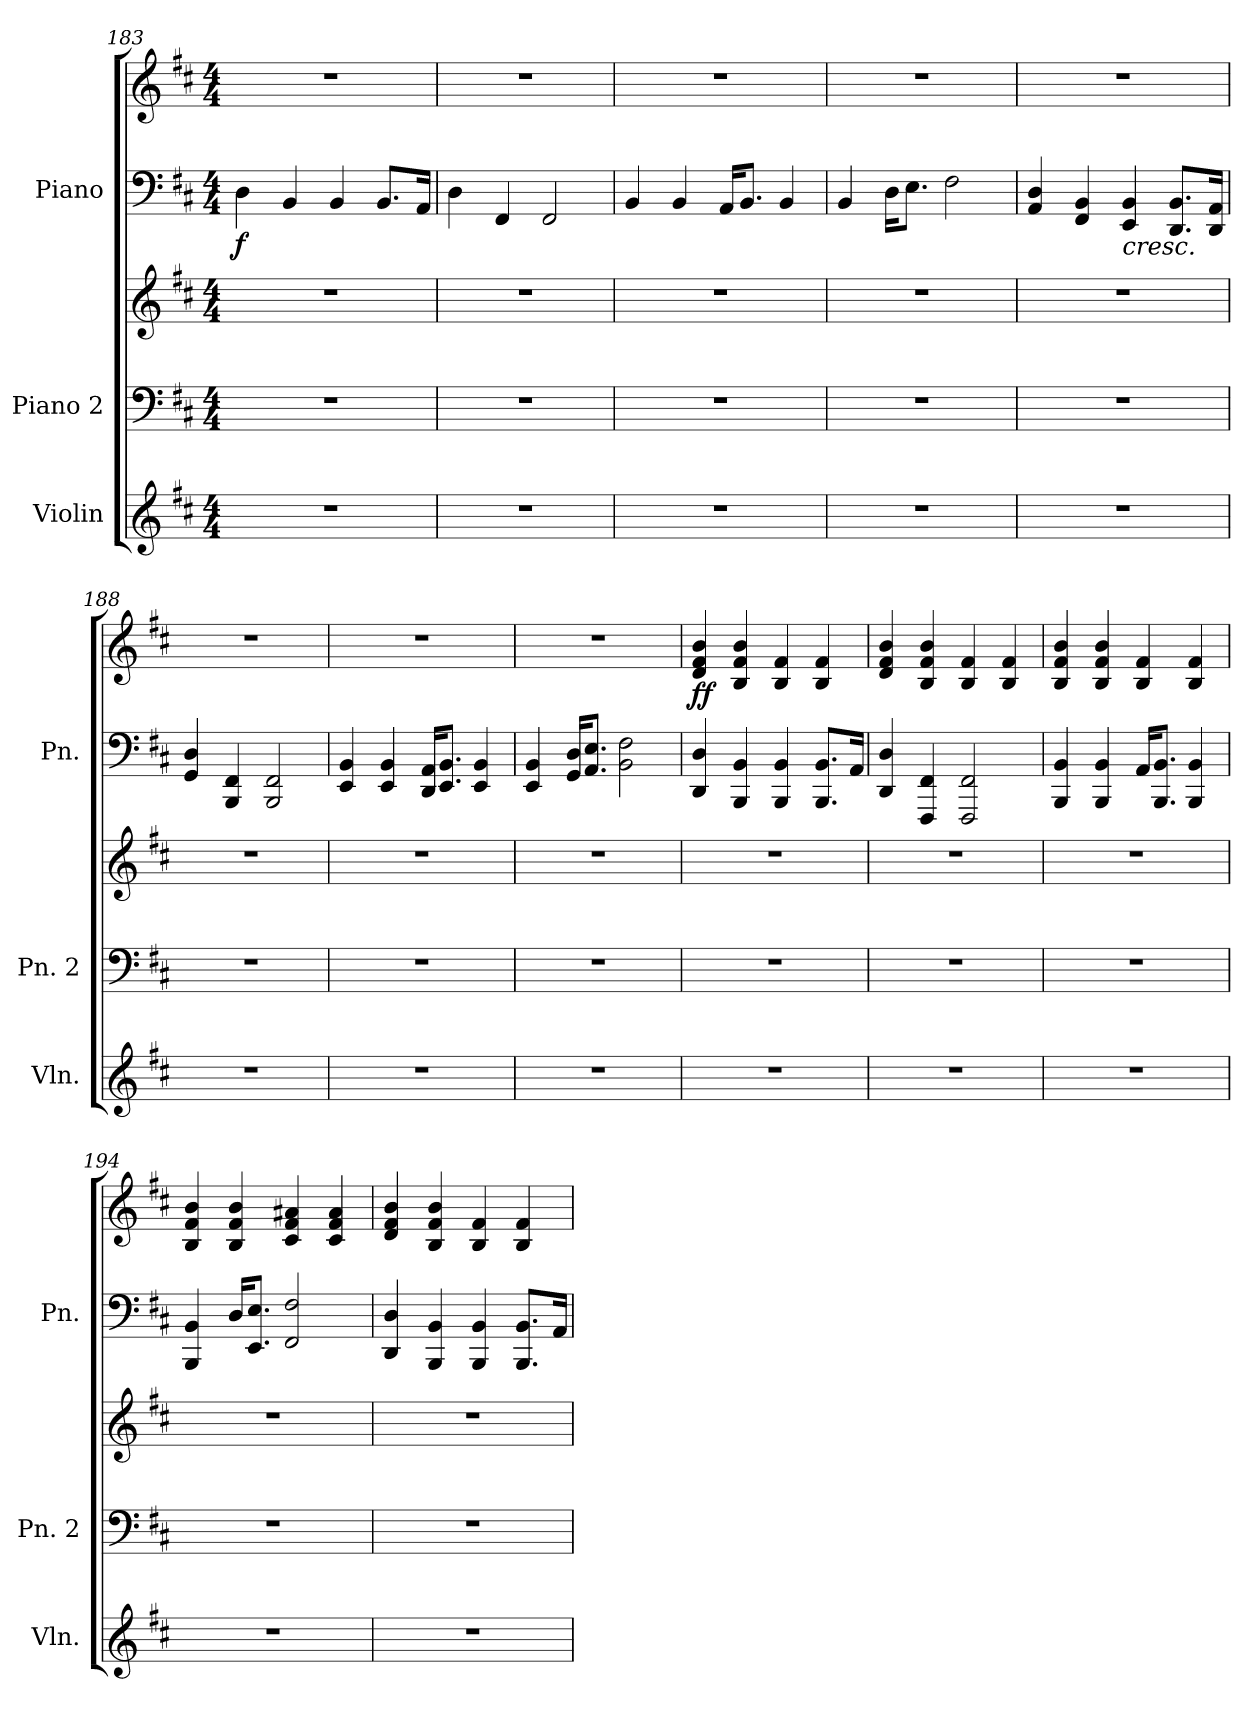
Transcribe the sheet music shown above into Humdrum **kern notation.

**kern	**kern	**kern	**kern	**kern	**dynam
*part3	*part2	*part2	*part1	*part1	*part1
*staff5	*staff4	*staff3	*staff2	*staff1	*staff1/2
*I"Violin	*I"Piano 2	*	*I"Piano	*	*
*I'Vln.	*I'Pn. 2	*	*I'Pn.	*	*
*clefG2	*clefF4	*clefG2	*clefF4	*clefG2	*
*k[f#c#]	*k[f#c#]	*k[f#c#]	*k[f#c#]	*k[f#c#]	*
*M4/4	*M4/4	*M4/4	*M4/4	*M4/4	*
*MM127	*MM127	*MM127	*MM127	*MM127	*
=183	=183	=183	=183	=183	=183
!	!	!	!	!	!LO:DY:b=2
1r	1r	1r	4D\	1r	f
.	.	.	4BB/	.	.
.	.	.	4BB/	.	.
.	.	.	8.BB/L	.	.
.	.	.	16AA/Jk	.	.
!!LO:LB:g=z
=184	=184	=184	=184	=184	=184
1r	1r	1r	4D\	1r	.
.	.	.	4FF#/	.	.
.	.	.	2FF#/	.	.
=185	=185	=185	=185	=185	=185
1r	1r	1r	4BB/	1r	.
.	.	.	4BB/	.	.
.	.	.	16AA/KL	.	.
.	.	.	8.BB/J	.	.
.	.	.	4BB/	.	.
=186	=186	=186	=186	=186	=186
1r	1r	1r	4BB/	1r	.
.	.	.	16D\KL	.	.
.	.	.	8.E\J	.	.
.	.	.	2F#\	.	.
=187	=187	=187	=187	=187	=187
1r	1r	1r	4AA/ 4D/	1r	.
.	.	.	4FF#/ 4BB/	.	.
!	!	!	!LO:TX:b:i:t=cresc.	!	!
.	.	.	4EE/ 4BB/	.	.
.	.	.	8.DD/ 8.BB/L	.	.
.	.	.	16DD/ 16AA/Jk	.	.
=188	=188	=188	=188	=188	=188
1r	1r	1r	4GG/ 4D/	1r	.
.	.	.	4BBB/ 4FF#/	.	.
.	.	.	2BBB/ 2FF#/	.	.
=189	=189	=189	=189	=189	=189
1r	1r	1r	4EE/ 4BB/	1r	.
.	.	.	4EE/ 4BB/	.	.
.	.	.	16DD/ 16AA/KL	.	.
.	.	.	8.EE/ 8.BB/J	.	.
.	.	.	4EE/ 4BB/	.	.
=190	=190	=190	=190	=190	=190
1r	1r	1r	4EE/ 4BB/	1r	.
.	.	.	16GG/ 16D/KL	.	.
.	.	.	8.AA/ 8.E/J	.	.
.	.	.	2BB\ 2F#\	.	.
=191	=191	=191	=191	=191	=191
!	!	!	!	!	!LO:DY:b
1r	1r	1r	4DD/ 4D/	4d/ 4f#/ 4b/	ff
.	.	.	4BBB/ 4BB/	4B/ 4f#/ 4b/	.
.	.	.	4BBB/ 4BB/	4B/ 4f#/	.
.	.	.	8.BBB/ 8.BB/L	4B/ 4f#/	.
.	.	.	16AA/Jk	.	.
!!LO:LB:g=z
=192	=192	=192	=192	=192	=192
1r	1r	1r	4DD/ 4D/	4d/ 4f#/ 4b/	.
.	.	.	4FFF#/ 4FF#/	4B/ 4f#/ 4b/	.
.	.	.	2FFF#/ 2FF#/	4B/ 4f#/	.
.	.	.	.	4B/ 4f#/	.
=193	=193	=193	=193	=193	=193
1r	1r	1r	4BBB/ 4BB/	4B/ 4f#/ 4b/	.
.	.	.	4BBB/ 4BB/	4B/ 4f#/ 4b/	.
.	.	.	16AA/KL	4B/ 4f#/	.
.	.	.	8.BBB/ 8.BB/J	.	.
.	.	.	4BBB/ 4BB/	4B/ 4f#/	.
=194	=194	=194	=194	=194	=194
1r	1r	1r	4BBB/ 4BB/	4B/ 4f#/ 4b/	.
.	.	.	16D/KL	4B/ 4f#/ 4b/	.
.	.	.	8.EE/ 8.E/J	.	.
.	.	.	2FF#/ 2F#/	4c#/ 4f#/ 4a#X/	.
.	.	.	.	4c#/ 4f#/ 4a#/	.
=195	=195	=195	=195	=195	=195
1r	1r	1r	4DD/ 4D/	4d/ 4f#/ 4b/	.
.	.	.	4BBB/ 4BB/	4B/ 4f#/ 4b/	.
.	.	.	4BBB/ 4BB/	4B/ 4f#/	.
.	.	.	8.BBB/ 8.BB/L	4B/ 4f#/	.
.	.	.	16AA/Jk	.	.
=	=	=	=	=	=
*-	*-	*-	*-	*-	*-
